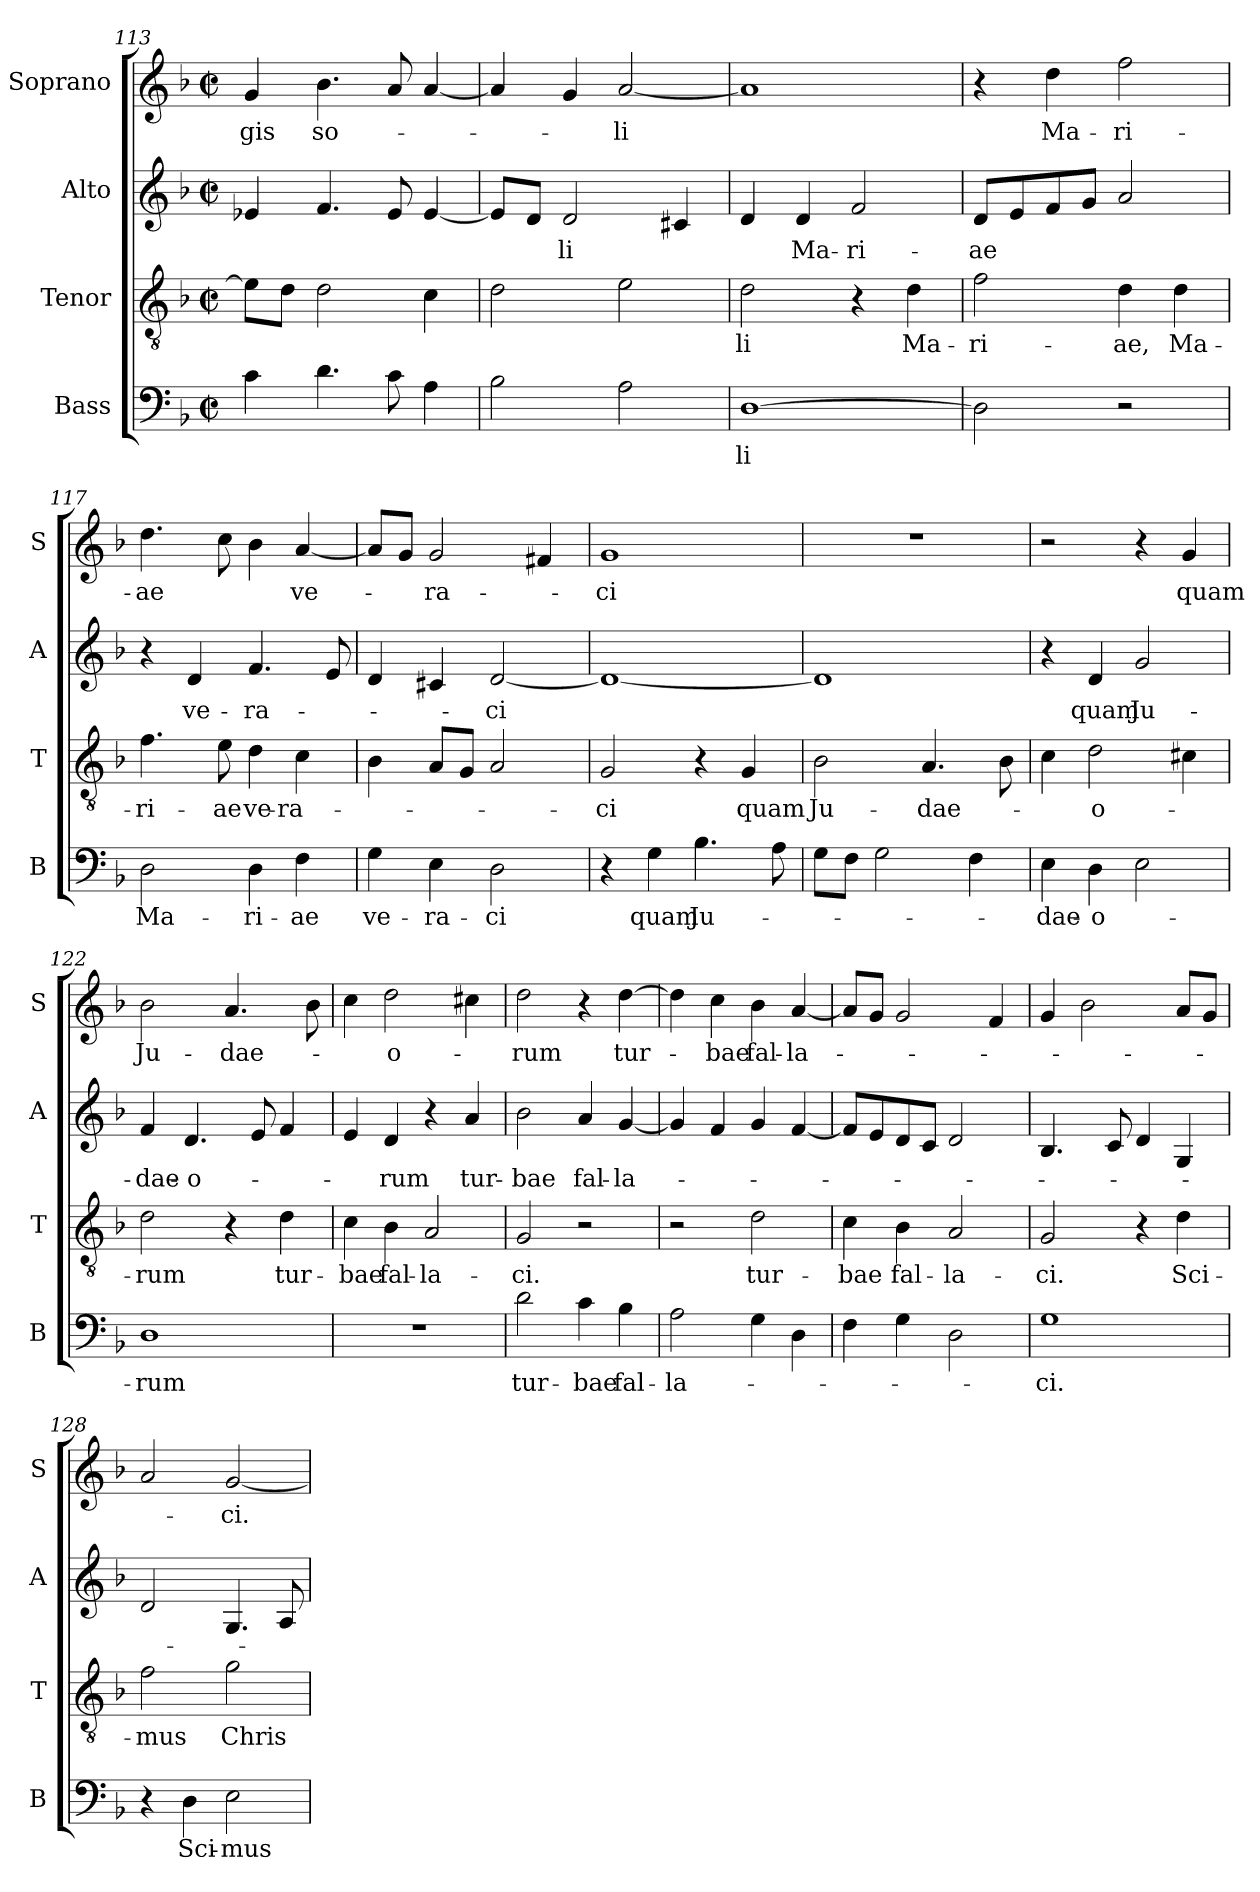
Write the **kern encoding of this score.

**kern	**text	**kern	**text	**kern	**text	**kern	**text
*part4	*part4	*part3	*part3	*part2	*part2	*part1	*part1
*staff4	*staff4	*staff3	*staff3	*staff2	*staff2	*staff1	*staff1
*I"Bass	*	*I"Tenor	*	*I"Alto	*	*I"Soprano	*
*I'B	*	*I'T	*	*I'A	*	*I'S	*
*clefF4	*	*clefGv2	*	*clefG2	*	*clefG2	*
*k[b-]	*	*k[b-]	*	*k[b-]	*	*k[b-]	*
*F:	*	*F:	*	*F:	*	*F:	*
*M2/2	*	*M2/2	*	*M2/2	*	*M2/2	*
*met(c|)	*	*met(c|)	*	*met(c|)	*	*met(c|)	*
=113	=113	=113	=113	=113	=113	=113	=113
!	!	!	!	!	!	!	!LO:LY:b
4c\	.	8e-\L]	.	4e-X/	.	4g/	-gis
.	.	8d\J	.	.	.	.	.
!	!	!	!	!	!	!	!LO:LY:b
4.d\	.	2d\	.	4.f/	.	4.b-\	so-
8c\	.	.	.	8e-/	.	8a/	.
4A\	.	4c\	.	[4e-/	.	[4a/	.
!!LO:LB:g=z
=114	=114	=114	=114	=114	=114	=114	=114
2B-\	.	2d\	.	8e-/L]	.	4a/]	.
.	.	.	.	8d/J	.	.	.
!	!	!	!	!	!LO:LY:b	!	!
.	.	.	.	2d/	-li	4g/	.
!	!	!	!	!	!	!	!LO:LY:b
2A\	.	2e\	.	.	.	[2a/	-li
.	.	.	.	4c#X/	.	.	.
=115	=115	=115	=115	=115	=115	=115	=115
!	!LO:LY:b	!	!LO:LY:b	!	!	!	!
[1D	-li	2d\	-li	4d/	.	1a]	.
!	!	!	!	!	!LO:LY:b	!	!
.	.	.	.	4d/	Ma-	.	.
!	!	!	!	!	!LO:LY:b	!	!
.	.	4r	.	2f/	-ri-	.	.
!	!	!	!LO:LY:b	!	!	!	!
.	.	4d\	Ma-	.	.	.	.
=116	=116	=116	=116	=116	=116	=116	=116
!	!	!	!LO:LY:b	!	!LO:LY:b	!	!
2D\]	.	2f\	-ri-	8d/L	-ae	4r	.
.	.	.	.	8e/	.	.	.
!	!	!	!	!	!	!	!LO:LY:b
.	.	.	.	8f/	.	4dd\	Ma-
.	.	.	.	8g/J	.	.	.
!	!	!	!LO:LY:b	!	!	!	!LO:LY:b
2r	.	4d\	-ae,	2a/	.	2ff\	-ri-
!	!	!	!LO:LY:b	!	!	!	!
.	.	4d\	Ma-	.	.	.	.
=117	=117	=117	=117	=117	=117	=117	=117
!	!LO:LY:b	!	!LO:LY:b	!	!	!	!LO:LY:b
2D\	Ma-	4.f\	-ri-	4r	.	4.dd\	-ae
!	!	!	!	!	!LO:LY:b	!	!
.	.	.	.	4d/	ve-	.	.
!	!	!	!LO:LY:b	!	!	!	!
.	.	8e\	-ae	.	.	8cc\	.
!	!LO:LY:b	!	!LO:LY:b	!	!LO:LY:b	!	!
4D\	-ri-	4d\	ve-	4.f/	-ra-	4b-\	.
!	!LO:LY:b	!	!LO:LY:b	!	!	!	!LO:LY:b
4F\	-ae	4c\	-ra-	.	.	[4a/	ve-
.	.	.	.	8e/	.	.	.
=118	=118	=118	=118	=118	=118	=118	=118
!	!LO:LY:b	!	!	!	!	!	!
4G\	ve-	4B-\	.	4d/	.	8a/L]	.
.	.	.	.	.	.	8g/J	.
!	!LO:LY:b	!	!	!	!	!	!LO:LY:b
4E\	-ra-	8A/L	.	4c#X/	.	2g/	-ra-
.	.	8G/J	.	.	.	.	.
!	!LO:LY:b	!	!	!	!LO:LY:b	!	!
2D\	-ci	2A/	.	[2d/	-ci	.	.
.	.	.	.	.	.	4f#X/	.
!!LO:LB:g=z
=119	=119	=119	=119	=119	=119	=119	=119
!	!	!	!LO:LY:b	!	!	!	!LO:LY:b
4r	.	2G/	-ci	1d_	.	1g	-ci
!	!LO:LY:b	!	!	!	!	!	!
4G\	quam	.	.	.	.	.	.
!	!LO:LY:b	!	!	!	!	!	!
4.B-\	Ju-	4r	.	.	.	.	.
!	!	!	!LO:LY:b	!	!	!	!
.	.	4G/	quam	.	.	.	.
8A\	.	.	.	.	.	.	.
=120	=120	=120	=120	=120	=120	=120	=120
!	!	!	!LO:LY:b	!	!	!	!
8G\L	.	2B-\	Ju-	1d]	.	1r	.
8F\J	.	.	.	.	.	.	.
2G\	.	.	.	.	.	.	.
!	!	!	!LO:LY:b	!	!	!	!
.	.	4.A/	-dae-	.	.	.	.
4F\	.	.	.	.	.	.	.
.	.	8B-\	.	.	.	.	.
=121	=121	=121	=121	=121	=121	=121	=121
!	!LO:LY:b	!	!	!	!	!	!
4E\	-dae-	4c\	.	4r	.	2r	.
!	!LO:LY:b	!	!LO:LY:b	!	!LO:LY:b	!	!
4D\	-o-	2d\	-o-	4d/	quam	.	.
!	!	!	!	!	!LO:LY:b	!	!
2E\	.	.	.	2g/	Ju-	4r	.
!	!	!	!	!	!	!	!LO:LY:b
.	.	4c#X\	.	.	.	4g/	quam
=122	=122	=122	=122	=122	=122	=122	=122
!	!LO:LY:b	!	!LO:LY:b	!	!LO:LY:b	!	!LO:LY:b
1D	-rum	2d\	-rum	4f/	-dae-	2b-\	Ju-
!	!	!	!	!	!LO:LY:b	!	!
.	.	.	.	4.d/	-o-	.	.
!	!	!	!	!	!	!	!LO:LY:b
.	.	4r	.	.	.	4.a/	-dae-
.	.	.	.	8e/	.	.	.
!	!	!	!LO:LY:b	!	!	!	!
.	.	4d\	tur-	4f/	.	.	.
.	.	.	.	.	.	8b-\	.
=123	=123	=123	=123	=123	=123	=123	=123
!	!	!	!LO:LY:b	!	!	!	!
1r	.	4c\	-bae	4e/	.	4cc\	.
!	!	!	!LO:LY:b	!	!LO:LY:b	!	!LO:LY:b
.	.	4B-\	fal-	4d/	-rum	2dd\	-o-
!	!	!	!LO:LY:b	!	!	!	!
.	.	2A/	-la-	4r	.	.	.
!	!	!	!	!	!LO:LY:b	!	!
.	.	.	.	4a/	tur-	4cc#X\	.
!!LO:PB:g=z
=124	=124	=124	=124	=124	=124	=124	=124
!	!LO:LY:b	!	!LO:LY:b	!	!LO:LY:b	!	!LO:LY:b
2d\	tur-	2G/	-ci.	2b-\	-bae	2dd\	-rum
!	!LO:LY:b	!	!	!	!LO:LY:b	!	!
4c\	-bae	2r	.	4a/	fal-	4r	.
!	!LO:LY:b	!	!	!	!LO:LY:b	!	!LO:LY:b
4B-\	fal-	.	.	[4g/	-la-	[4dd\	tur-
=125	=125	=125	=125	=125	=125	=125	=125
!	!LO:LY:b	!	!	!	!	!	!
2A\	-la-	2r	.	4g/]	.	4dd\]	.
!	!	!	!	!	!	!	!LO:LY:b
.	.	.	.	4f/	.	4cc\	-bae
!	!	!	!LO:LY:b	!	!	!	!LO:LY:b
4G\	.	2d\	tur-	4g/	.	4b-\	fal-
!	!	!	!	!	!	!	!LO:LY:b
4D\	.	.	.	[4f/	.	[4a/	-la-
=126	=126	=126	=126	=126	=126	=126	=126
!	!	!	!LO:LY:b	!	!	!	!
4F\	.	4c\	-bae	8f/L]	.	8a/L]	.
.	.	.	.	8e/	.	8g/J	.
!	!	!	!LO:LY:b	!	!	!	!
4G\	.	4B-\	fal-	8d/	.	2g/	.
.	.	.	.	8c/J	.	.	.
!	!	!	!LO:LY:b	!	!	!	!
2D\	.	2A/	-la-	2d/	.	.	.
.	.	.	.	.	.	4f/	.
=127	=127	=127	=127	=127	=127	=127	=127
!	!LO:LY:b	!	!LO:LY:b	!	!	!	!
1G	-ci.	2G/	-ci.	4.B-/	.	4g/	.
.	.	.	.	.	.	2b-\	.
.	.	.	.	8c/	.	.	.
.	.	4r	.	4d/	.	.	.
!	!	!	!LO:LY:b	!	!	!	!
.	.	4d\	Sci-	4G/	.	8a/L	.
.	.	.	.	.	.	8g/J	.
=128	=128	=128	=128	=128	=128	=128	=128
!	!	!	!LO:LY:b	!	!	!	!
4r	.	2f\	-mus	2d/	.	2a/	.
!	!LO:LY:b	!	!	!	!	!	!
4D\	Sci-	.	.	.	.	.	.
!	!LO:LY:b	!	!LO:LY:b	!	!	!	!LO:LY:b
2E\	-mus	2g\	Chris-	4.G/	.	[2g/	-ci.
.	.	.	.	8A/	.	.	.
=	=	=	=	=	=	=	=
*-	*-	*-	*-	*-	*-	*-	*-
